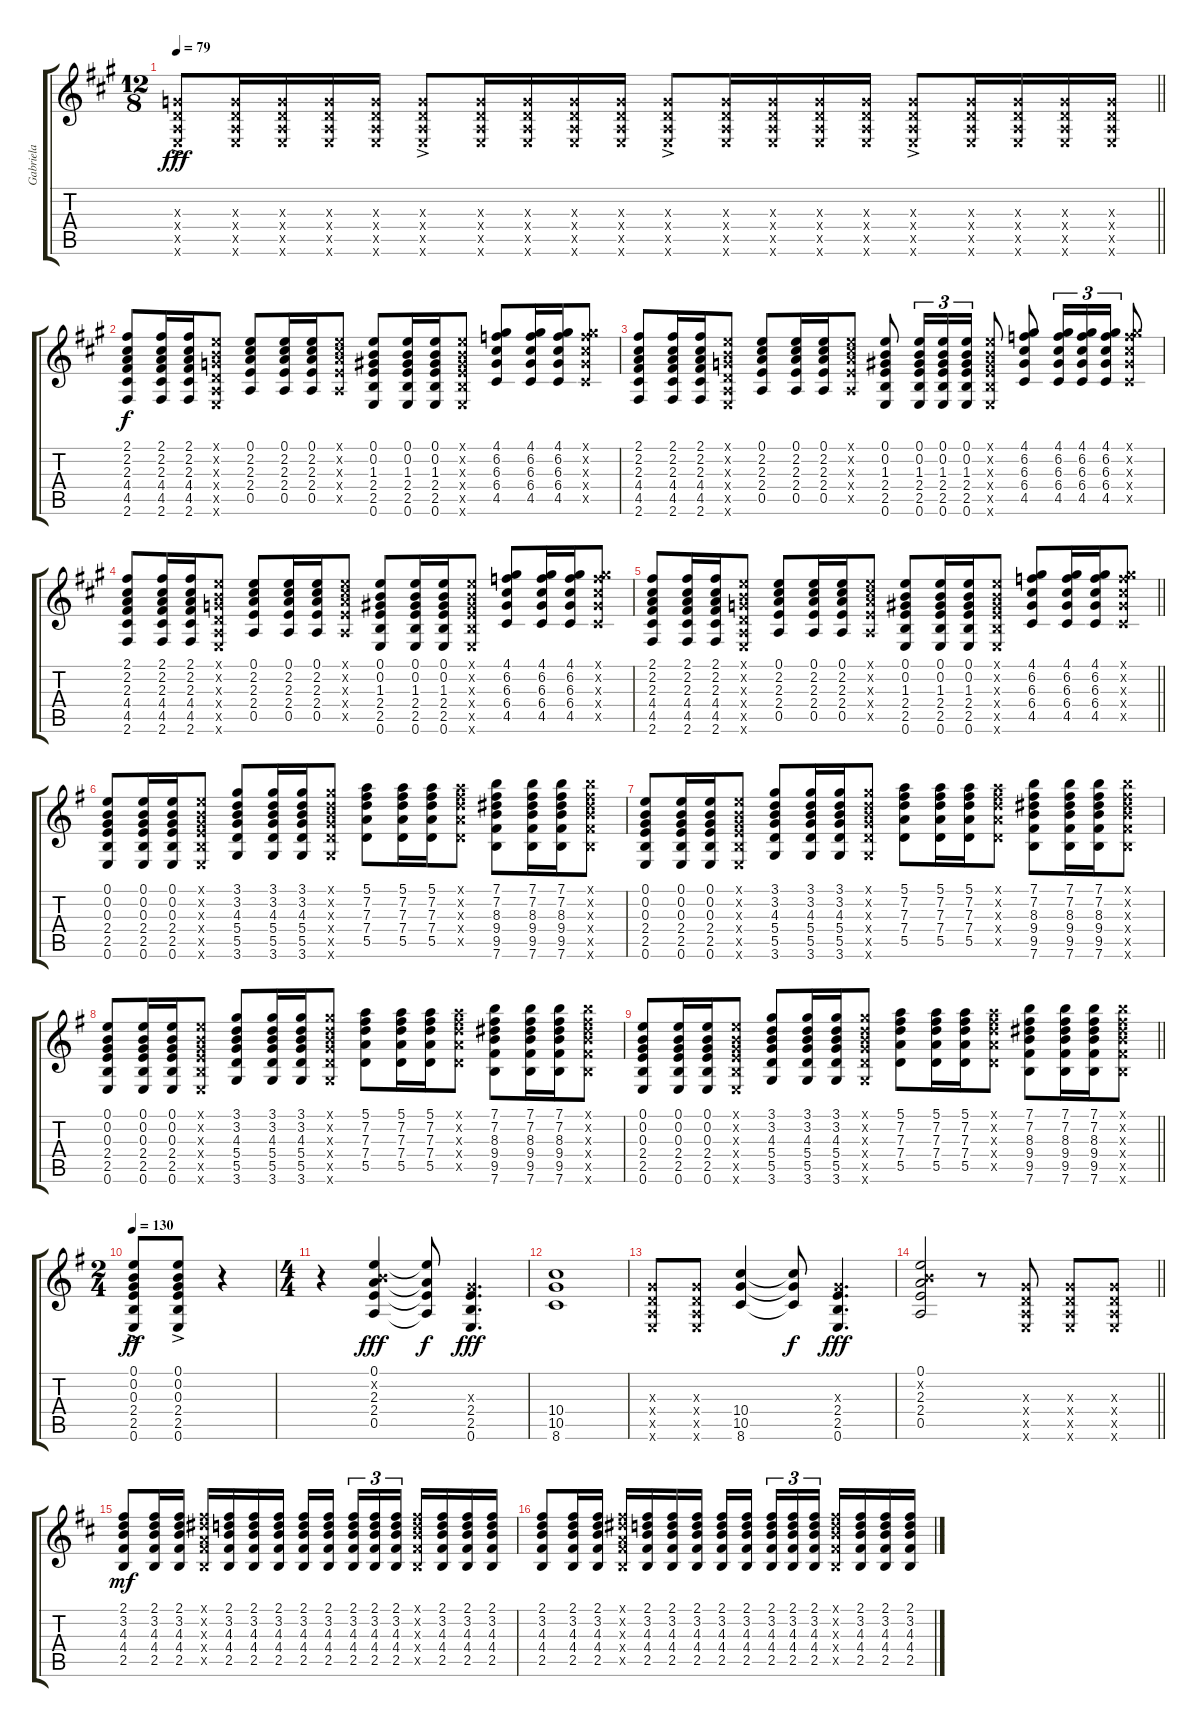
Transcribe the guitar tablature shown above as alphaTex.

\track ("Gabriela" "Gabriela") {instrument acousticguitarnylon}
\staff {score tabs}
\tuning (E4 B3 G3 D3 A2 E2) {hide}
\ts (12 8)
\tempo 79
\clef g2
\barLineRight lightlight
\ks f#minor
(0.3{ac x} 0.4{ac x} 0.5{ac x} 0.6{ac x}).8{dy fff} (0.3{x} 0.4{x} 0.5{x} 0.6{x}).16 (0.3{x} 0.4{x} 0.5{x} 0.6{x}).16 (0.3{x} 0.4{x} 0.5{x} 0.6{x}).16 (0.3{x} 0.4{x} 0.5{x} 0.6{x}).16 (0.3{ac x} 0.4{ac x} 0.5{ac x} 0.6{ac x}).8 (0.3{x} 0.4{x} 0.5{x} 0.6{x}).16 (0.3{x} 0.4{x} 0.5{x} 0.6{x}).16 (0.3{x} 0.4{x} 0.5{x} 0.6{x}).16 (0.3{x} 0.4{x} 0.5{x} 0.6{x}).16 (0.3{ac x} 0.4{ac x} 0.5{ac x} 0.6{ac x}).8 (0.3{x} 0.4{x} 0.5{x} 0.6{x}).16 (0.3{x} 0.4{x} 0.5{x} 0.6{x}).16 (0.3{x} 0.4{x} 0.5{x} 0.6{x}).16 (0.3{x} 0.4{x} 0.5{x} 0.6{x}).16 (0.3{ac x} 0.4{ac x} 0.5{ac x} 0.6{ac x}).8 (0.3{x} 0.4{x} 0.5{x} 0.6{x}).16 (0.3{x} 0.4{x} 0.5{x} 0.6{x}).16 (0.3{x} 0.4{x} 0.5{x} 0.6{x}).16 (0.3{x} 0.4{x} 0.5{x} 0.6{x}).16 |
(2.1 2.2 2.3 4.4 4.5 2.6).8{dy f} (2.1 2.2 2.3 4.4 4.5 2.6).16 (2.1 2.2 2.3 4.4 4.5 2.6).16 (0.1{x} 0.2{x} 0.3{x} 0.4{x} 0.5{x} 0.6{x}).8 (0.1 2.2 2.3 2.4 0.5).8 (0.1 2.2 2.3 2.4 0.5).16 (0.1 2.2 2.3 2.4 0.5).16 (0.1{x} 2.2{x} 2.3{x} 2.4{x} 0.5{x}).8 (0.1 0.2 1.3 2.4 2.5 0.6).8 (0.1 0.2 1.3 2.4 2.5 0.6).16 (0.1 0.2 1.3 2.4 2.5 0.6).16 (0.1{x} 0.2{x} 1.3{x} 2.4{x} 2.5{x} 0.6{x}).8 (4.1 6.2 6.3 6.4 4.5).8 (4.1 6.2 6.3 6.4 4.5).16 (4.1 6.2 6.3 6.4 4.5).16 (4.1{x} 6.2{x} 6.3{x} 6.4{x} 4.5{x}).8 |
(2.1 2.2 2.3 4.4 4.5 2.6).8 (2.1 2.2 2.3 4.4 4.5 2.6).16 (2.1 2.2 2.3 4.4 4.5 2.6).16 (0.1{x} 0.2{x} 0.3{x} 0.4{x} 0.5{x} 0.6{x}).8 (0.1 2.2 2.3 2.4 0.5).8 (0.1 2.2 2.3 2.4 0.5).16 (0.1 2.2 2.3 2.4 0.5).16 (0.1{x} 2.2{x} 2.3{x} 2.4{x} 0.5{x}).8 (0.1 0.2 1.3 2.4 2.5 0.6).8 (0.1 0.2 1.3 2.4 2.5 0.6).16{tu (3 2)} (0.1 0.2 1.3 2.4 2.5 0.6).16{tu (3 2)} (0.1 0.2 1.3 2.4 2.5 0.6).16{tu (3 2)} (0.1{x} 0.2{x} 1.3{x} 2.4{x} 2.5{x} 0.6{x}).8 (4.1 6.2 6.3 6.4 4.5).8 (4.1 6.2 6.3 6.4 4.5).16{tu (3 2)} (4.1 6.2 6.3 6.4 4.5).16{tu (3 2)} (4.1 6.2 6.3 6.4 4.5).16{tu (3 2)} (4.1{x} 6.2{x} 6.3{x} 6.4{x} 4.5{x}).8 |
(2.1 2.2 2.3 4.4 4.5 2.6).8 (2.1 2.2 2.3 4.4 4.5 2.6).16 (2.1 2.2 2.3 4.4 4.5 2.6).16 (0.1{x} 0.2{x} 0.3{x} 0.4{x} 0.5{x} 0.6{x}).8 (0.1 2.2 2.3 2.4 0.5).8 (0.1 2.2 2.3 2.4 0.5).16 (0.1 2.2 2.3 2.4 0.5).16 (0.1{x} 2.2{x} 2.3{x} 2.4{x} 0.5{x}).8 (0.1 0.2 1.3 2.4 2.5 0.6).8 (0.1 0.2 1.3 2.4 2.5 0.6).16 (0.1 0.2 1.3 2.4 2.5 0.6).16 (0.1{x} 0.2{x} 1.3{x} 2.4{x} 2.5{x} 0.6{x}).8 (4.1 6.2 6.3 6.4 4.5).8 (4.1 6.2 6.3 6.4 4.5).16 (4.1 6.2 6.3 6.4 4.5).16 (4.1{x} 6.2{x} 6.3{x} 6.4{x} 4.5{x}).8 |
\barLineRight lightlight
(2.1 2.2 2.3 4.4 4.5 2.6).8 (2.1 2.2 2.3 4.4 4.5 2.6).16 (2.1 2.2 2.3 4.4 4.5 2.6).16 (0.1{x} 0.2{x} 0.3{x} 0.4{x} 0.5{x} 0.6{x}).8 (0.1 2.2 2.3 2.4 0.5).8 (0.1 2.2 2.3 2.4 0.5).16 (0.1 2.2 2.3 2.4 0.5).16 (0.1{x} 2.2{x} 2.3{x} 2.4{x} 0.5{x}).8 (0.1 0.2 1.3 2.4 2.5 0.6).8 (0.1 0.2 1.3 2.4 2.5 0.6).16 (0.1 0.2 1.3 2.4 2.5 0.6).16 (0.1{x} 0.2{x} 1.3{x} 2.4{x} 2.5{x} 0.6{x}).8 (4.1 6.2 6.3 6.4 4.5).8 (4.1 6.2 6.3 6.4 4.5).16 (4.1 6.2 6.3 6.4 4.5).16 (4.1{x} 6.2{x} 6.3{x} 6.4{x} 4.5{x}).8 |
\ks eminor
(0.1 0.2 0.3 2.4 2.5 0.6).8 (0.1 0.2 0.3 2.4 2.5 0.6).16 (0.1 0.2 0.3 2.4 2.5 0.6).16 (0.1{x} 0.2{x} 0.3{x} 2.4{x} 2.5{x} 0.6{x}).8 (3.1 3.2 4.3 5.4 5.5 3.6).8 (3.1 3.2 4.3 5.4 5.5 3.6).16 (3.1 3.2 4.3 5.4 5.5 3.6).16 (3.1{x} 3.2{x} 4.3{x} 5.4{x} 5.5{x} 3.6{x}).8 (5.1 7.2 7.3 7.4 5.5).8 (5.1 7.2 7.3 7.4 5.5).16 (5.1 7.2 7.3 7.4 5.5).16 (5.1{x} 7.2{x} 7.3{x} 7.4{x} 5.5{x}).8 (7.1 7.2 8.3 9.4 9.5 7.6).8 (7.1 7.2 8.3 9.4 9.5 7.6).16 (7.1 7.2 8.3 9.4 9.5 7.6).16 (7.1{x} 7.2{x} 8.3{x} 9.4{x} 9.5{x} 7.6{x}).8 |
(0.1 0.2 0.3 2.4 2.5 0.6).8 (0.1 0.2 0.3 2.4 2.5 0.6).16 (0.1 0.2 0.3 2.4 2.5 0.6).16 (0.1{x} 0.2{x} 0.3{x} 2.4{x} 2.5{x} 0.6{x}).8 (3.1 3.2 4.3 5.4 5.5 3.6).8 (3.1 3.2 4.3 5.4 5.5 3.6).16 (3.1 3.2 4.3 5.4 5.5 3.6).16 (3.1{x} 3.2{x} 4.3{x} 5.4{x} 5.5{x} 3.6{x}).8 (5.1 7.2 7.3 7.4 5.5).8 (5.1 7.2 7.3 7.4 5.5).16 (5.1 7.2 7.3 7.4 5.5).16 (5.1{x} 7.2{x} 7.3{x} 7.4{x} 5.5{x}).8 (7.1 7.2 8.3 9.4 9.5 7.6).8 (7.1 7.2 8.3 9.4 9.5 7.6).16 (7.1 7.2 8.3 9.4 9.5 7.6).16 (7.1{x} 7.2{x} 8.3{x} 9.4{x} 9.5{x} 7.6{x}).8 |
(0.1 0.2 0.3 2.4 2.5 0.6).8 (0.1 0.2 0.3 2.4 2.5 0.6).16 (0.1 0.2 0.3 2.4 2.5 0.6).16 (0.1{x} 0.2{x} 0.3{x} 2.4{x} 2.5{x} 0.6{x}).8 (3.1 3.2 4.3 5.4 5.5 3.6).8 (3.1 3.2 4.3 5.4 5.5 3.6).16 (3.1 3.2 4.3 5.4 5.5 3.6).16 (3.1{x} 3.2{x} 4.3{x} 5.4{x} 5.5{x} 3.6{x}).8 (5.1 7.2 7.3 7.4 5.5).8 (5.1 7.2 7.3 7.4 5.5).16 (5.1 7.2 7.3 7.4 5.5).16 (5.1{x} 7.2{x} 7.3{x} 7.4{x} 5.5{x}).8 (7.1 7.2 8.3 9.4 9.5 7.6).8 (7.1 7.2 8.3 9.4 9.5 7.6).16 (7.1 7.2 8.3 9.4 9.5 7.6).16 (7.1{x} 7.2{x} 8.3{x} 9.4{x} 9.5{x} 7.6{x}).8 |
\barLineRight lightlight
(0.1 0.2 0.3 2.4 2.5 0.6).8 (0.1 0.2 0.3 2.4 2.5 0.6).16 (0.1 0.2 0.3 2.4 2.5 0.6).16 (0.1{x} 0.2{x} 0.3{x} 2.4{x} 2.5{x} 0.6{x}).8 (3.1 3.2 4.3 5.4 5.5 3.6).8 (3.1 3.2 4.3 5.4 5.5 3.6).16 (3.1 3.2 4.3 5.4 5.5 3.6).16 (3.1{x} 3.2{x} 4.3{x} 5.4{x} 5.5{x} 3.6{x}).8 (5.1 7.2 7.3 7.4 5.5).8 (5.1 7.2 7.3 7.4 5.5).16 (5.1 7.2 7.3 7.4 5.5).16 (5.1{x} 7.2{x} 7.3{x} 7.4{x} 5.5{x}).8 (7.1 7.2 8.3 9.4 9.5 7.6).8 (7.1 7.2 8.3 9.4 9.5 7.6).16 (7.1 7.2 8.3 9.4 9.5 7.6).16 (7.1{x} 7.2{x} 8.3{x} 9.4{x} 9.5{x} 7.6{x}).8 |
\ts (2 4)
\tempo 130
(0.1{ac} 0.2{ac} 0.3{ac} 2.4{ac} 2.5{ac} 0.6{ac}).8{dy ff} (0.1{ac} 0.2{ac} 0.3{ac} 2.4{ac} 2.5{ac} 0.6{ac}).8 r.4 |
\ts (4 4)
r.4 (0.1 0.2{x} 2.3 2.4 0.5).4{dy fff} (0.1{t} 2.3{t} 2.4{t} 0.5{t}).8{dy f} (0.3{x} 2.4 2.5 0.6).4{d dy fff} |
(10.4 10.5 8.6).1 |
(0.3{x} 0.4{x} 0.5{x} 0.6{x}).8 (0.3{x} 0.4{x} 0.5{x} 0.6{x}).8 (10.4 10.5 8.6).4 (10.4{t} 10.5{t} 8.6{t}).8{dy f} (0.3{x} 2.4 2.5 0.6).4{d dy fff} |
\barLineRight lightlight
(0.1 0.2{x} 2.3 2.4 0.5).2 r.8 (0.3{x} 0.4{x} 0.5{x} 0.6{x}).8 (0.3{x} 0.4{x} 0.5{x} 0.6{x}).8 (0.3{x} 0.4{x} 0.5{x} 0.6{x}).8 |
\ks bminor
(2.1 3.2 4.3 4.4 2.5).8{dy mf} (2.1 3.2 4.3 4.4 2.5).16 (2.1 3.2 4.3 4.4 2.5).16 (2.1{x} 4.2{x} 2.3{x} 4.4{x} 2.5{x}).16 (2.1 3.2 4.3 4.4 2.5).16 (2.1 3.2 4.3 4.4 2.5).16 (2.1 3.2 4.3 4.4 2.5).16 (2.1 3.2 4.3 4.4 2.5).16 (2.1 3.2 4.3 4.4 2.5).16{beam splitsecondary} (2.1 3.2 4.3 4.4 2.5).16{tu (3 2)} (2.1 3.2 4.3 4.4 2.5).16{tu (3 2)} (2.1 3.2 4.3 4.4 2.5).16{tu (3 2)} (2.1{x} 3.2{x} 4.3{x} 4.4{x} 2.5{x}).16 (2.1 3.2 4.3 4.4 2.5).16 (2.1 3.2 4.3 4.4 2.5).16 (2.1 3.2 4.3 4.4 2.5).16 |
(2.1 3.2 4.3 4.4 2.5).8 (2.1 3.2 4.3 4.4 2.5).16 (2.1 3.2 4.3 4.4 2.5).16 (2.1{x} 4.2{x} 2.3{x} 4.4{x} 2.5{x}).16 (2.1 3.2 4.3 4.4 2.5).16 (2.1 3.2 4.3 4.4 2.5).16 (2.1 3.2 4.3 4.4 2.5).16 (2.1 3.2 4.3 4.4 2.5).16 (2.1 3.2 4.3 4.4 2.5).16{beam splitsecondary} (2.1 3.2 4.3 4.4 2.5).16{tu (3 2)} (2.1 3.2 4.3 4.4 2.5).16{tu (3 2)} (2.1 3.2 4.3 4.4 2.5).16{tu (3 2)} (2.1{x} 3.2{x} 4.3{x} 4.4{x} 2.5{x}).16 (2.1 3.2 4.3 4.4 2.5).16 (2.1 3.2 4.3 4.4 2.5).16 (2.1 3.2 4.3 4.4 2.5).16
